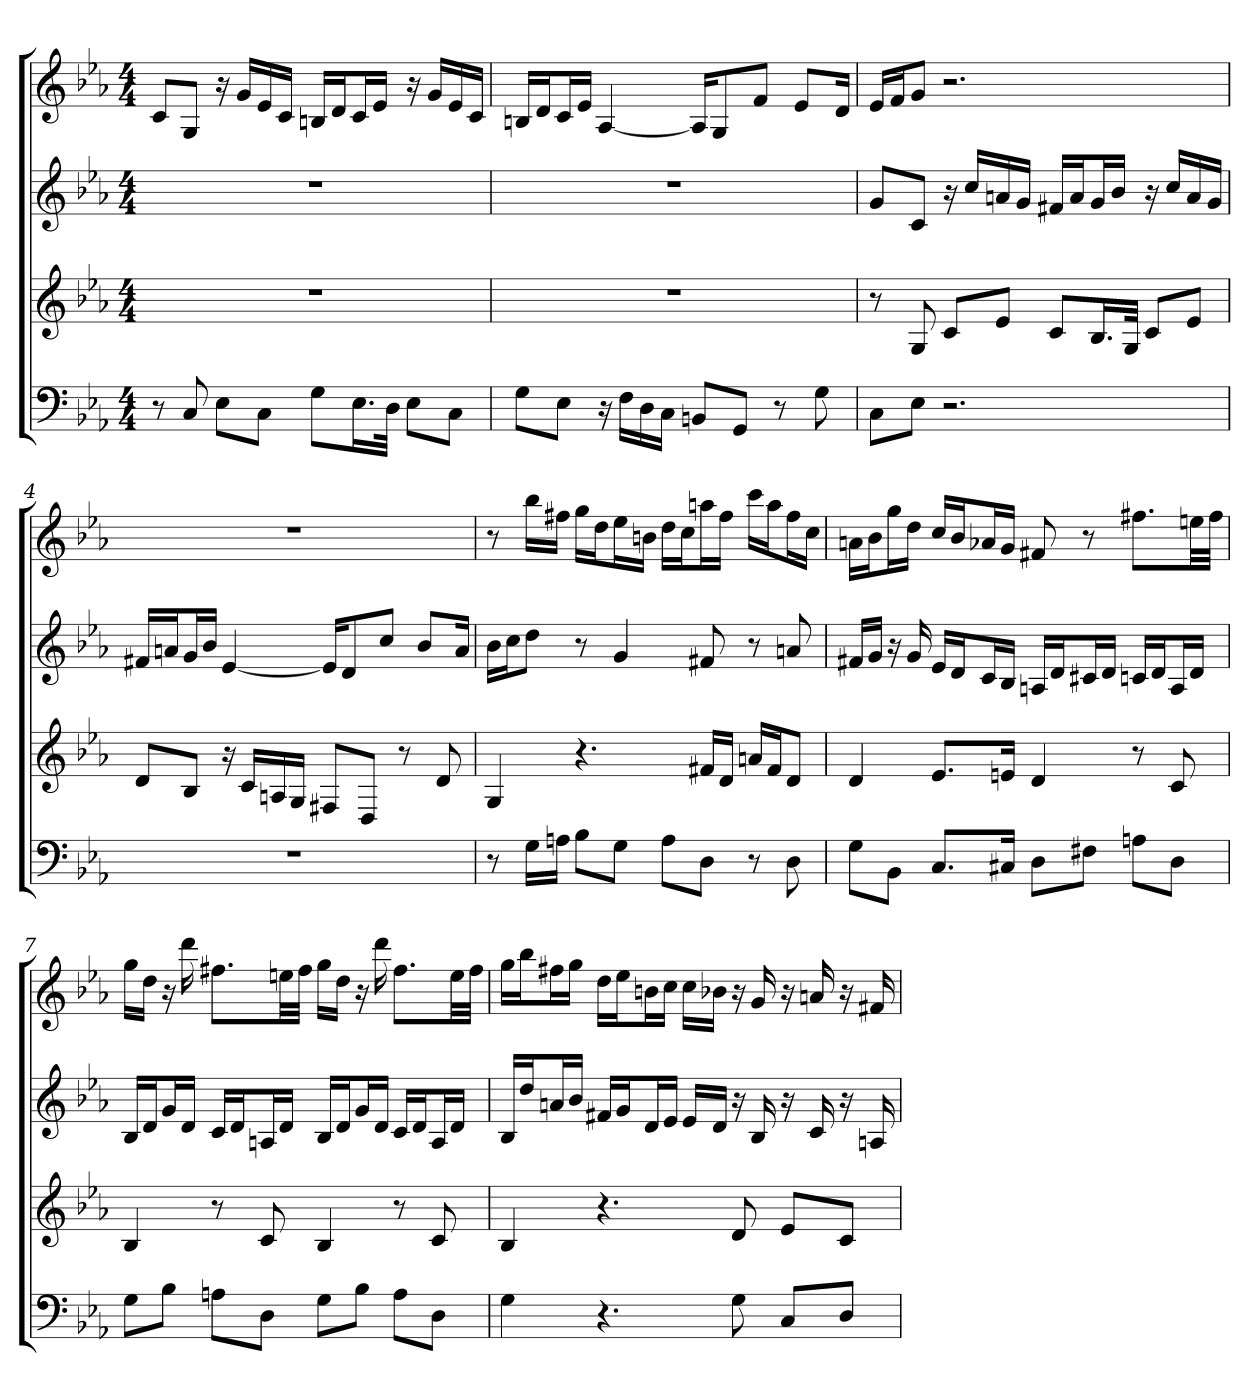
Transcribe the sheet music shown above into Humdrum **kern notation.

**kern	**kern	**kern	**kern
*part4	*part3	*part2	*part1
*staff4	*staff3	*staff2	*staff1
*k[b-e-a-]	*k[b-e-a-]	*k[b-e-a-]	*k[b-e-a-]
*c:	*c:	*c:	*c:
*M4/4	*M4/4	*M4/4	*M4/4
=	=	=	=
8r	1r	1r	8cL
8C	.	.	8GJ
8E-L	.	.	16r
.	.	.	16gLL
8CJ	.	.	16e-
.	.	.	16cJJ
8GL	.	.	16BnLL
.	.	.	16dJ
16.E-L	.	.	16cL
.	.	.	16e-JJ
32DJJk	.	.	.
8E-L	.	.	16r
.	.	.	16gLL
8CJ	.	.	16e-
.	.	.	16cJJ
=2	=2	=2	=2
8GL	1r	1r	16BnLL
.	.	.	16dJ
8E-J	.	.	16cL
.	.	.	16e-JJ
16r	.	.	[4A-
16FLL	.	.	.
16D	.	.	.
16CJJ	.	.	.
8BBnL	.	.	16A-KL]
.	.	.	8G
8GGJ	.	.	.
.	.	.	8fJ
8r	.	.	.
.	.	.	8e-L
8G	.	.	.
.	.	.	16dJk
=3	=3	=3	=3
8CL	8r	8gL	16e-LL
.	.	.	16fJ
8E-J	8G	8cJ	8gJ
2.r	8cL	16r	2.r
.	.	16ccLL	.
.	8e-J	16an	.
.	.	16gJJ	.
.	8cL	16f#XLL	.
.	.	16aJ	.
.	16.B-L	16gL	.
.	.	16b-JJ	.
.	32GJJk	.	.
.	8cL	16r	.
.	.	16ccLL	.
.	8e-J	16a	.
.	.	16gJJ	.
=4	=4	=4	=4
1r	8dL	16f#XLL	1r
.	.	16anJ	.
.	8B-J	16gL	.
.	.	16b-JJ	.
.	16r	[4e-	.
.	16cLL	.	.
.	16An	.	.
.	16GJJ	.	.
.	8F#XL	16e-KL]	.
.	.	8d	.
.	8DJ	.	.
.	.	8ccJ	.
.	8r	.	.
.	.	8b-L	.
.	8d	.	.
.	.	16aJk	.
=5	=5	=5	=5
8r	4G	16b-LL	8r
.	.	16ccJ	.
16GLL	.	8ddJ	16bb-LL
16AnJJ	.	.	16ff#XJJ
8B-L	4.r	8r	16ggLL
.	.	.	16ddJ
8GJ	.	4g	16ee-L
.	.	.	16bnJJ
8AL	.	.	16ddLL
.	.	.	16ccJ
8DJ	16f#XLL	8f#X	16aanL
.	16dJJ	.	16ff#JJ
8r	16anLL	8r	16cccLL
.	16f#J	.	16aaJ
8D	8dJ	8an	16ff#L
.	.	.	16ccJJ
=6	=6	=6	=6
8GL	4d	16f#XLL	16anLL
.	.	16gJJ	16b-J
8BB-J	.	16r	16ggL
.	.	16g	16ddJJ
8.CL	8.e-L	16e-LL	16ccLL
.	.	16dJ	16b-J
.	.	16cL	16a-XL
16C#XJk	16enJk	16B-JJ	16gJJ
8DL	4d	16AnLL	8f#X
.	.	16dJ	.
8F#XJ	.	16c#XL	8r
.	.	16dJJ	.
8AnL	8r	16cnLL	8.ff#XL
.	.	16dJ	.
8DJ	8c	16AL	.
.	.	16dJJ	32eenLL
.	.	.	32ff#JJJ
=7	=7	=7	=7
8GL	4B-	16B-LL	16ggLL
.	.	16dJ	16ddJJ
8B-J	.	16gL	16r
.	.	16dJJ	16ddd
8AnL	8r	16cLL	8.ff#XL
.	.	16dJ	.
8DJ	8c	16AnL	.
.	.	16dJJ	32eenLL
.	.	.	32ff#JJJ
8GL	4B-	16B-LL	16ggLL
.	.	16dJ	16ddJJ
8B-J	.	16gL	16r
.	.	16dJJ	16ddd
8AL	8r	16cLL	8.ff#L
.	.	16dJ	.
8DJ	8c	16AL	.
.	.	16dJJ	32eeLL
.	.	.	32ff#JJJ
=8	=8	=8	=8
4G	4B-	16B-LL	16ggLL
.	.	16ddJ	16bb-J
.	.	16anL	16ff#XL
.	.	16b-JJ	16ggJJ
4.r	4.r	16f#XLL	16ddLL
.	.	16gJ	16ee-J
.	.	16dL	16bnL
.	.	16e-JJ	16ccJJ
.	.	16e-LL	16ccLL
.	.	16dJJ	16b-XJJ
8G	8d	16r	16r
.	.	16B-	16g
8CL	8e-L	16r	16r
.	.	16c	16an
8DJ	8cJ	16r	16r
.	.	16An	16f#X
=	=	=	=
*-	*-	*-	*-
